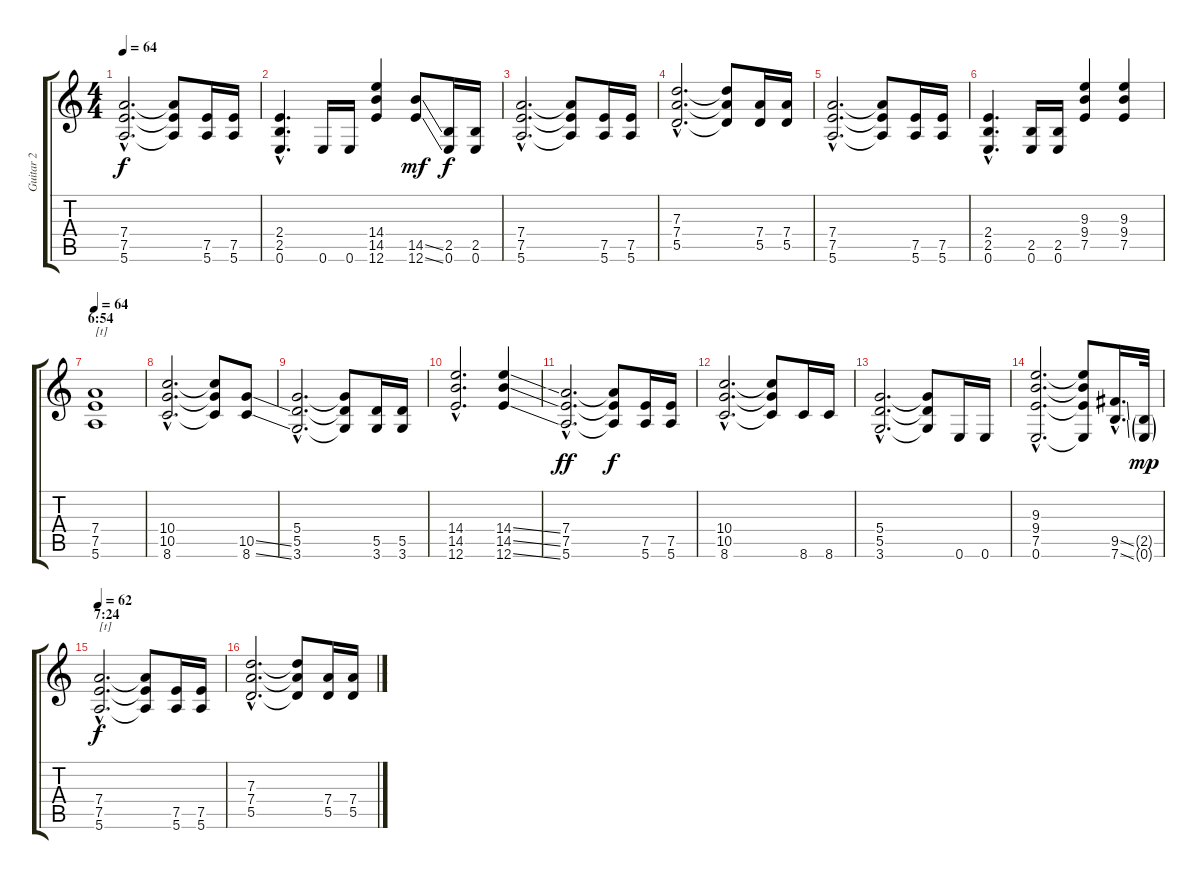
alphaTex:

\track ("Guitar 2" "Guitar 2") {instrument distortionguitar}
\staff {score tabs}
\tuning (E4 B3 G3 D3 A2 E2) {hide}
\ts (4 4)
\tempo 64
\clef g2
\ks c
(7.4{hac} 7.5{hac} 5.6{hac}).2{d dy f} (7.4{t} 7.5{t} 5.6{t}).8 (7.5 5.6).16 (7.5 5.6).16 |
(2.4{hac} 2.5{hac} 0.6{hac}).4{d} 0.6.16 0.6.16 (14.4 14.5 12.6).4 (14.5{ss} 12.6{ss}).8{dy mf} (2.5 0.6).16{dy f} (2.5 0.6).16 |
(7.4{hac} 7.5{hac} 5.6{hac}).2{d} (7.4{t} 7.5{t} 5.6{t}).8 (7.5 5.6).16 (7.5 5.6).16 |
(7.3{hac} 7.4{hac} 5.5{hac}).2{d} (7.3{t} 7.4{t} 5.5{t}).8 (7.4 5.5).16 (7.4 5.5).16 |
(7.4{hac} 7.5{hac} 5.6{hac}).2{d} (7.4{t} 7.5{t} 5.6{t}).8 (7.5 5.6).16 (7.5 5.6).16 |
(2.4{hac} 2.5{hac} 0.6{hac}).4{d} (2.5 0.6).16 (2.5 0.6).16 (9.3 9.4 7.5).4 (9.3 9.4 7.5).4 |
\section ("" "6:54")
\tempo 64
(7.4 7.5 5.6).1{txt "[t]" balance 6} |
(10.4{hac} 10.5{hac} 8.6{hac}).2{d} (10.4{t} 10.5{t} 8.6{t}).8 (10.5{ss} 8.6{ss}).8 |
(5.4{hac} 5.5{hac} 3.6{hac}).2{d} (5.4{t} 5.5{t} 3.6{t}).8 (5.5 3.6).16 (5.5 3.6).16 |
(14.4{hac} 14.5{hac} 12.6{hac}).2{d} (14.4{ss} 14.5{ss} 12.6{ss}).4 |
(7.4{hac} 7.5{hac} 5.6{hac}).2{d dy ff} (7.4{t} 7.5{t} 5.6{t}).8{dy f} (7.5 5.6).16 (7.5 5.6).16 |
(10.4{hac} 10.5{hac} 8.6{hac}).2{d} (10.4{t} 10.5{t} 8.6{t}).8 8.6.16 8.6.16 |
(5.4{hac} 5.5{hac} 3.6{hac}).2{d} (5.4{t} 5.5{t} 3.6{t}).8 0.6.16 0.6.16 |
(9.3{hac} 9.4{hac} 7.5{hac} 0.6{hac}).2{d} (9.3{t} 9.4{t} 7.5{t} 0.6{t}).8 (9.5{ss hac} 7.6{ss hac}).16{d} (2.5{g} 0.6{g}).32{dy mp} |
\section ("" "7:24")
\tempo 62
(7.4{hac} 7.5{hac} 5.6{hac}).2{d txt "[t]" dy f balance 6} (7.4{t} 7.5{t} 5.6{t}).8 (7.5 5.6).16 (7.5 5.6).16 |
(7.3{hac} 7.4{hac} 5.5{hac}).2{d} (7.3{t} 7.4{t} 5.5{t}).8 (7.4 5.5).16 (7.4 5.5).16
